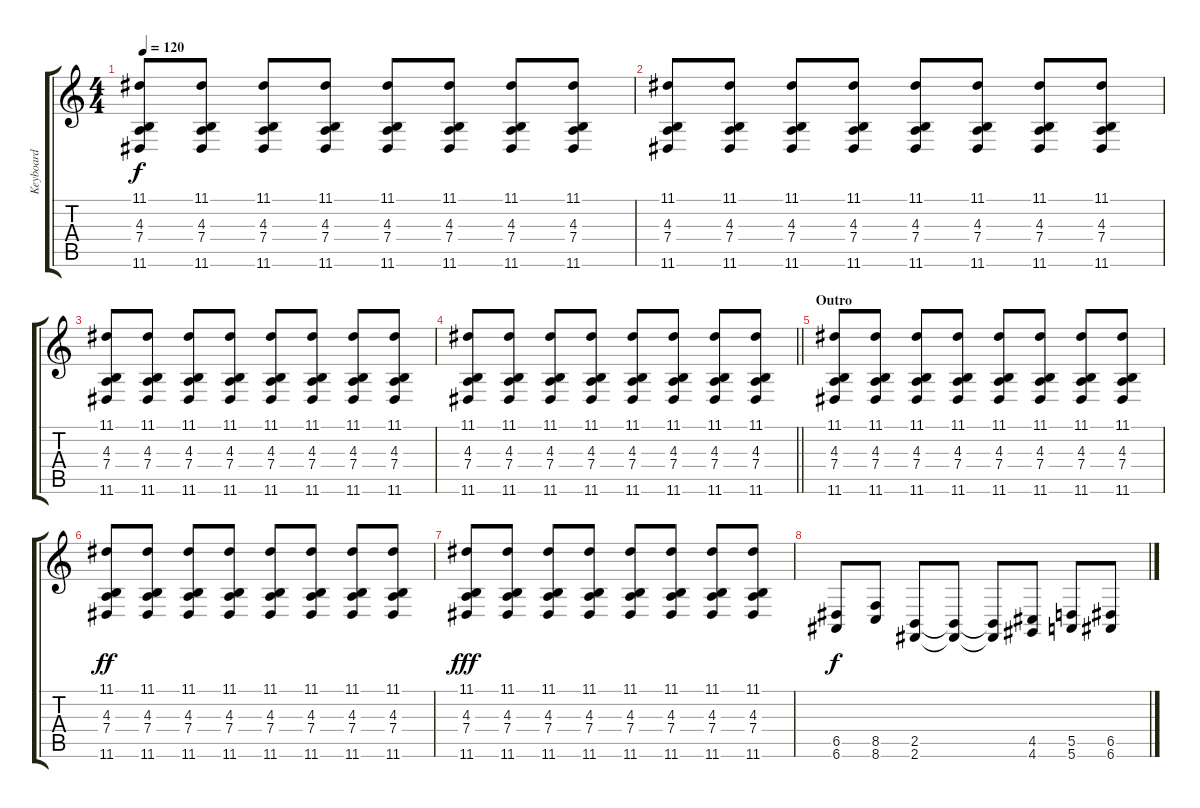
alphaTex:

\track ("Keyboard" "Keyboard") {instrument lead1square}
\staff {score tabs}
\tuning (E4 B3 G3 D3 A2 E2) {hide}
\ts (4 4)
\tempo 120
\clef g2
\ks c
(11.1 4.3 7.4 11.6).8{dy f} (11.1 4.3 7.4 11.6).8 (11.1 4.3 7.4 11.6).8 (11.1 4.3 7.4 11.6).8 (11.1 4.3 7.4 11.6).8 (11.1 4.3 7.4 11.6).8 (11.1 4.3 7.4 11.6).8 (11.1 4.3 7.4 11.6).8 |
(11.1 4.3 7.4 11.6).8 (11.1 4.3 7.4 11.6).8 (11.1 4.3 7.4 11.6).8 (11.1 4.3 7.4 11.6).8 (11.1 4.3 7.4 11.6).8 (11.1 4.3 7.4 11.6).8 (11.1 4.3 7.4 11.6).8 (11.1 4.3 7.4 11.6).8 |
(11.1 4.3 7.4 11.6).8 (11.1 4.3 7.4 11.6).8 (11.1 4.3 7.4 11.6).8 (11.1 4.3 7.4 11.6).8 (11.1 4.3 7.4 11.6).8 (11.1 4.3 7.4 11.6).8 (11.1 4.3 7.4 11.6).8 (11.1 4.3 7.4 11.6).8 |
\barLineRight lightlight
(11.1 4.3 7.4 11.6).8 (11.1 4.3 7.4 11.6).8 (11.1 4.3 7.4 11.6).8 (11.1 4.3 7.4 11.6).8 (11.1 4.3 7.4 11.6).8 (11.1 4.3 7.4 11.6).8 (11.1 4.3 7.4 11.6).8 (11.1 4.3 7.4 11.6).8 |
\section ("" "Outro")
(11.1 4.3 7.4 11.6).8 (11.1 4.3 7.4 11.6).8 (11.1 4.3 7.4 11.6).8 (11.1 4.3 7.4 11.6).8 (11.1 4.3 7.4 11.6).8 (11.1 4.3 7.4 11.6).8 (11.1 4.3 7.4 11.6).8 (11.1 4.3 7.4 11.6).8 |
(11.1 4.3 7.4 11.6).8{dy ff} (11.1 4.3 7.4 11.6).8 (11.1 4.3 7.4 11.6).8 (11.1 4.3 7.4 11.6).8 (11.1 4.3 7.4 11.6).8 (11.1 4.3 7.4 11.6).8 (11.1 4.3 7.4 11.6).8 (11.1 4.3 7.4 11.6).8 |
(11.1 4.3 7.4 11.6).8{dy fff} (11.1 4.3 7.4 11.6).8 (11.1 4.3 7.4 11.6).8 (11.1 4.3 7.4 11.6).8 (11.1 4.3 7.4 11.6).8 (11.1 4.3 7.4 11.6).8 (11.1 4.3 7.4 11.6).8 (11.1 4.3 7.4 11.6).8 |
(6.5 6.6).8{dy f} (8.5 8.6).8 (2.5 2.6).8 (2.5{t} 2.6{t}).8 (2.5{t} 2.6{t}).8 (4.5 4.6).8 (5.5 5.6).8 (6.5 6.6).8
